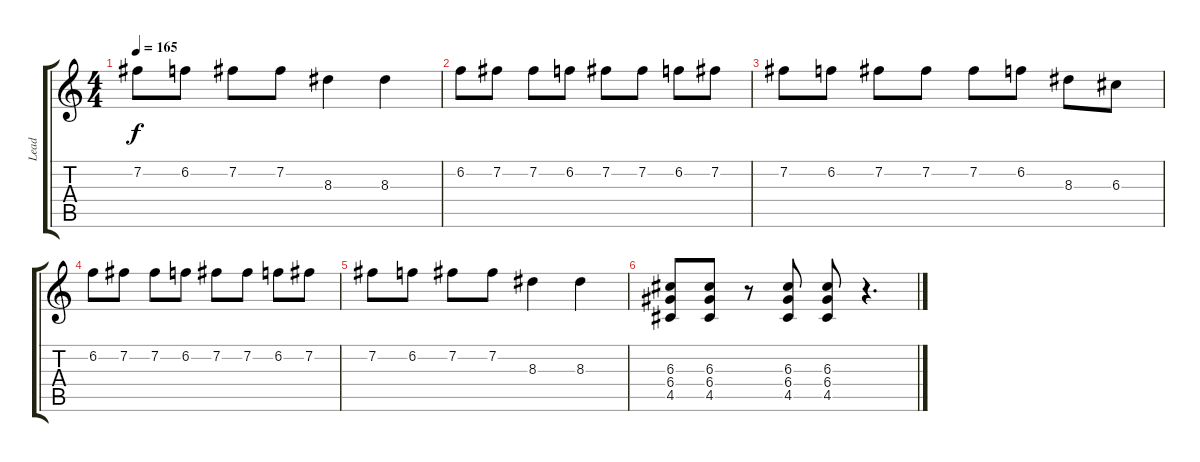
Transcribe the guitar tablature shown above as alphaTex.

\track ("Lead" "Lead") {instrument distortionguitar}
\staff {score tabs}
\tuning (E4 B3 G3 D3 A2 E2) {hide}
\ts (4 4)
\tempo 165
\clef g2
\ks c
7.2.8{dy f} 6.2.8 7.2.8 7.2.8 8.3.4 8.3.4 |
6.2.8 7.2.8 7.2.8 6.2.8 7.2.8 7.2.8 6.2.8 7.2.8 |
7.2.8 6.2.8 7.2.8 7.2.8 7.2.8 6.2.8 8.3.8 6.3.8 |
6.2.8 7.2.8 7.2.8 6.2.8 7.2.8 7.2.8 6.2.8 7.2.8 |
7.2.8 6.2.8 7.2.8 7.2.8 8.3.4 8.3.4 |
(6.3 6.4 4.5).8 (6.3 6.4 4.5).8 r.8 (6.3 6.4 4.5).8 (6.3 6.4 4.5).8 r.4{d}
